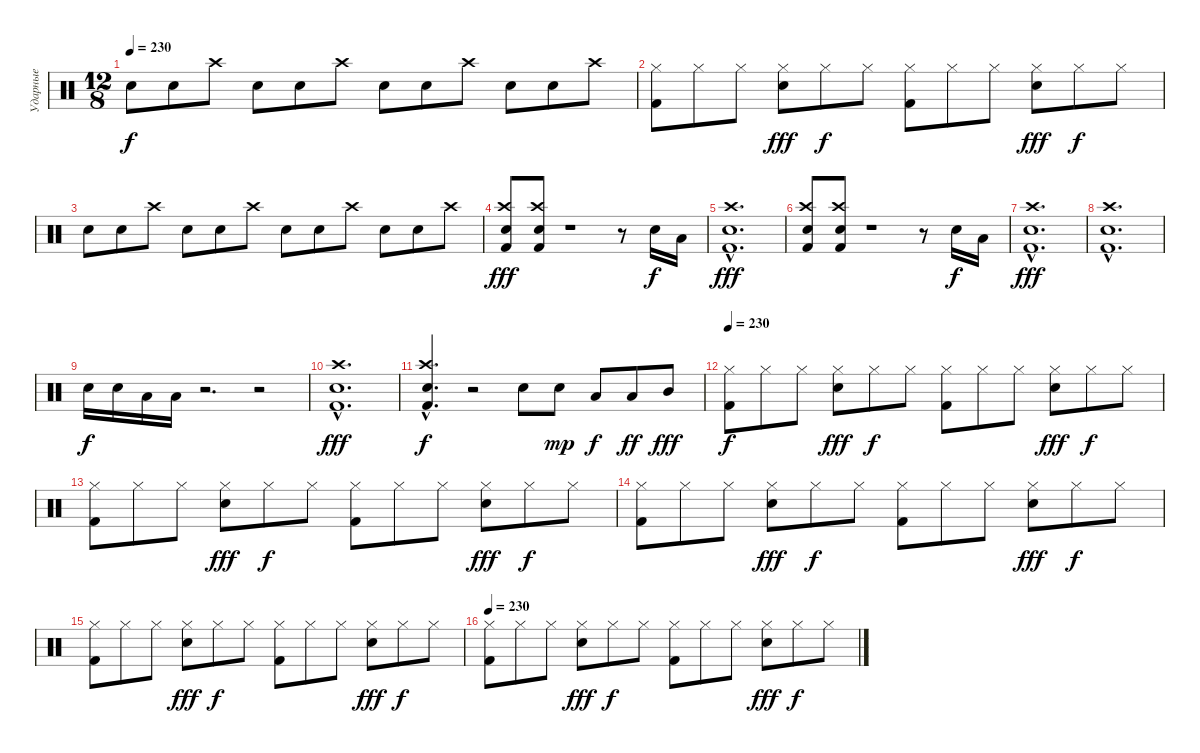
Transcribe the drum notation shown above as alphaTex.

\track ("Ударные" "Ударные") {instrument percussion}
\staff {score}
\articulation defaults
\ts (12 8)
\tempo 230
\clef neutral
\ks c "Snare (hit) 2".8{dy f} "Snare (hit) 2".8 "Crash high (hit)".8 "Snare (hit) 2".8 "Snare (hit) 2".8 "Crash high (hit)".8 "Snare (hit) 2".8 "Snare (hit) 2".8 "Crash high (hit)".8 "Snare (hit) 2".8 "Snare (hit) 2".8 "Crash high (hit)".8
|
("Hi-Hat (closed)" "Kick (hit) 2").8 "Hi-Hat (closed)".8 "Hi-Hat (closed)".8 ("Hi-Hat (closed)" "Snare (hit) 2").8{dy fff} "Hi-Hat (closed)".8{dy f} "Hi-Hat (closed)".8 ("Hi-Hat (closed)" "Kick (hit) 2").8 "Hi-Hat (closed)".8 "Hi-Hat (closed)".8 ("Hi-Hat (closed)" "Snare (hit) 2").8{dy fff} "Hi-Hat (closed)".8{dy f} "Hi-Hat (closed)".8 |
"Snare (hit) 2".8 "Snare (hit) 2".8 "Crash high (hit)".8 "Snare (hit) 2".8 "Snare (hit) 2".8 "Crash high (hit)".8 "Snare (hit) 2".8 "Snare (hit) 2".8 "Crash high (hit)".8 "Snare (hit) 2".8 "Snare (hit) 2".8 "Crash high (hit)".8 |
("Crash high (hit)" "Snare (hit) 2" "Kick (hit) 2").8{dy fff} ("Crash high (hit)" "Snare (hit) 2" "Kick (hit) 2").8 r.1 r.8 "Snare (hit) 2".16{dy f} "Low Floor Tom (hit)".16 |
("Crash high (hit)"{hac} "Snare (hit) 2"{hac} "Kick (hit) 2"{hac}).1{d dy fff} |
("Crash high (hit)" "Snare (hit) 2" "Kick (hit) 2").8 ("Crash high (hit)" "Snare (hit) 2" "Kick (hit) 2").8 r.1 r.8 "Snare (hit) 2".16{dy f} "Low Floor Tom (hit)".16 |
("Crash high (hit)"{hac} "Snare (hit) 2"{hac} "Kick (hit) 2"{hac}).1{d dy fff} |
("Crash high (hit)"{hac} "Snare (hit) 2"{hac} "Kick (hit) 2"{hac}).1{d} |
"Snare (hit) 2".16{dy f} "Snare (hit) 2".16 "Low Floor Tom (hit)".16 "Low Tom (hit)".16 r.2{d} r.2 |
("Crash high (hit)"{hac} "Snare (hit) 2"{hac} "Kick (hit) 2"{hac}).1{d dy fff} |
("Crash high (hit)"{hac} "Snare (hit) 2"{hac} "Kick (hit) 2"{hac}).4{d dy f} r.2 "Snare (hit) 2".8 "Snare (hit) 2".8{dy mp} "Low Floor Tom (hit)".8{dy f} "Low Tom (hit)".8{dy ff} "Mid Tom (hit)".8{dy fff} |
\tempo 230
("Hi-Hat (closed)" "Kick (hit) 2").8{dy f} "Hi-Hat (closed)".8 "Hi-Hat (closed)".8 ("Hi-Hat (closed)" "Snare (hit) 2").8{dy fff} "Hi-Hat (closed)".8{dy f} "Hi-Hat (closed)".8 ("Hi-Hat (closed)" "Kick (hit) 2").8 "Hi-Hat (closed)".8 "Hi-Hat (closed)".8 ("Hi-Hat (closed)" "Snare (hit) 2").8{dy fff} "Hi-Hat (closed)".8{dy f} "Hi-Hat (closed)".8 |
("Hi-Hat (closed)" "Kick (hit) 2").8 "Hi-Hat (closed)".8 "Hi-Hat (closed)".8 ("Hi-Hat (closed)" "Snare (hit) 2").8{dy fff} "Hi-Hat (closed)".8{dy f} "Hi-Hat (closed)".8 ("Hi-Hat (closed)" "Kick (hit) 2").8 "Hi-Hat (closed)".8 "Hi-Hat (closed)".8 ("Hi-Hat (closed)" "Snare (hit) 2").8{dy fff} "Hi-Hat (closed)".8{dy f} "Hi-Hat (closed)".8 |
("Hi-Hat (closed)" "Kick (hit) 2").8 "Hi-Hat (closed)".8 "Hi-Hat (closed)".8 ("Hi-Hat (closed)" "Snare (hit) 2").8{dy fff} "Hi-Hat (closed)".8{dy f} "Hi-Hat (closed)".8 ("Hi-Hat (closed)" "Kick (hit) 2").8 "Hi-Hat (closed)".8 "Hi-Hat (closed)".8 ("Hi-Hat (closed)" "Snare (hit) 2").8{dy fff} "Hi-Hat (closed)".8{dy f} "Hi-Hat (closed)".8 |
("Hi-Hat (closed)" "Kick (hit) 2").8 "Hi-Hat (closed)".8 "Hi-Hat (closed)".8 ("Hi-Hat (closed)" "Snare (hit) 2").8{dy fff} "Hi-Hat (closed)".8{dy f} "Hi-Hat (closed)".8 ("Hi-Hat (closed)" "Kick (hit) 2").8 "Hi-Hat (closed)".8 "Hi-Hat (closed)".8 ("Hi-Hat (closed)" "Snare (hit) 2").8{dy fff} "Hi-Hat (closed)".8{dy f} "Hi-Hat (closed)".8 |
\tempo 230
("Hi-Hat (closed)" "Kick (hit) 2").8 "Hi-Hat (closed)".8 "Hi-Hat (closed)".8 ("Hi-Hat (closed)" "Snare (hit) 2").8{dy fff} "Hi-Hat (closed)".8{dy f} "Hi-Hat (closed)".8 ("Hi-Hat (closed)" "Kick (hit) 2").8 "Hi-Hat (closed)".8 "Hi-Hat (closed)".8 ("Hi-Hat (closed)" "Snare (hit) 2").8{dy fff} "Hi-Hat (closed)".8{dy f} "Hi-Hat (closed)".8
